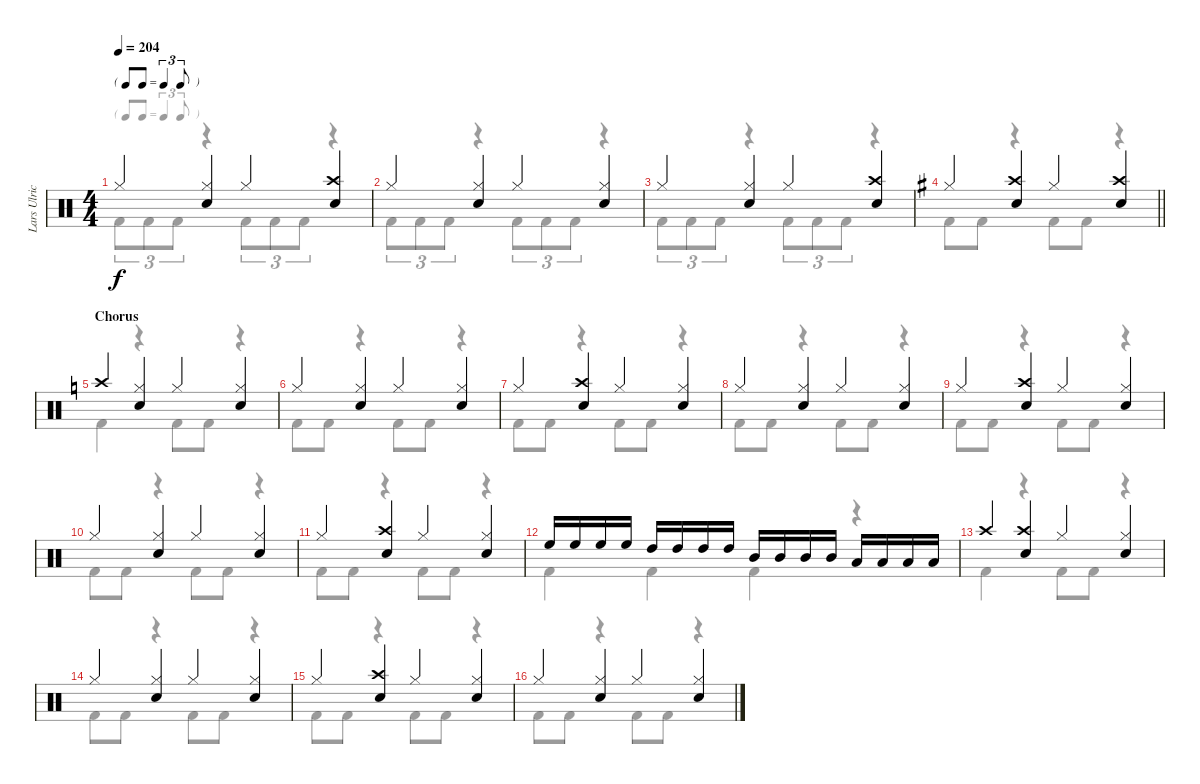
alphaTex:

\track ("Lars Ulrich" "Lars Ulric") {instrument percussion}
\staff {score}
\articulation defaults
\voice
\ts (4 4)
\tf triplet8th
\tempo 204
\clef neutral
\ks c "Hi-Hat (closed)".4{dy f}
("Hi-Hat (closed)" "Snare (hit) 2").4 "Hi-Hat (closed)".4 ("Crash high (hit)" "Snare (hit) 2").4 |
"Hi-Hat (closed)".4 ("Hi-Hat (closed)" "Snare (hit) 2").4 "Hi-Hat (closed)".4 ("Hi-Hat (closed)" "Snare (hit) 2").4 |
"Hi-Hat (closed)".4 ("Hi-Hat (closed)" "Snare (hit) 2").4 "Hi-Hat (closed)".4 ("Crash high (hit)" "Snare (hit) 2").4 |
\barLineRight lightlight
\ks eminor "Hi-Hat (closed)".4
("Crash high (hit)" "Snare (hit) 2").4 "Hi-Hat (closed)".4 ("Crash high (hit)" "Snare (hit) 2").4 |
\section ("" "Chorus")
\ks c "Crash high (hit)".4
("Hi-Hat (closed)" "Snare (hit) 2").4 "Hi-Hat (closed)".4 ("Hi-Hat (closed)" "Snare (hit) 2").4 |
"Hi-Hat (closed)".4 ("Hi-Hat (closed)" "Snare (hit) 2").4 "Hi-Hat (closed)".4 ("Hi-Hat (closed)" "Snare (hit) 2").4 |
"Hi-Hat (closed)".4 ("Crash high (hit)" "Snare (hit) 2").4 "Hi-Hat (closed)".4 ("Hi-Hat (closed)" "Snare (hit) 2").4 |
"Hi-Hat (closed)".4 ("Hi-Hat (closed)" "Snare (hit) 2").4 "Hi-Hat (closed)".4 ("Hi-Hat (closed)" "Snare (hit) 2").4 |
"Hi-Hat (closed)".4 ("Crash high (hit)" "Snare (hit) 2").4 "Hi-Hat (closed)".4 ("Hi-Hat (closed)" "Snare (hit) 2").4 |
"Hi-Hat (closed)".4 ("Hi-Hat (closed)" "Snare (hit) 2").4 "Hi-Hat (closed)".4 ("Hi-Hat (closed)" "Snare (hit) 2").4 |
"Hi-Hat (closed)".4 ("Crash high (hit)" "Snare (hit) 2").4 "Hi-Hat (closed)".4 ("Hi-Hat (closed)" "Snare (hit) 2").4 |
"High Floor Tom (hit)".16 "High Floor Tom (hit)".16 "High Floor Tom (hit)".16 "High Floor Tom (hit)".16 "High Tom (hit)".16 "High Tom (hit)".16 "High Tom (hit)".16 "High Tom (hit)".16 "Mid Tom (hit)".16 "Mid Tom (hit)".16 "Mid Tom (hit)".16 "Mid Tom (hit)".16 "Low Tom (hit)".16 "Low Tom (hit)".16 "Low Tom (hit)".16 "Low Tom (hit)".16 |
"Crash high (hit)".4 ("Crash high (hit)" "Snare (hit) 2").4 "Hi-Hat (closed)".4 ("Hi-Hat (closed)" "Snare (hit) 2").4 |
"Hi-Hat (closed)".4 ("Hi-Hat (closed)" "Snare (hit) 2").4 "Hi-Hat (closed)".4 ("Hi-Hat (closed)" "Snare (hit) 2").4 |
"Hi-Hat (closed)".4 ("Crash high (hit)" "Snare (hit) 2").4 "Hi-Hat (closed)".4 ("Hi-Hat (closed)" "Snare (hit) 2").4 |
"Hi-Hat (closed)".4 ("Hi-Hat (closed)" "Snare (hit) 2").4 "Hi-Hat (closed)".4 ("Hi-Hat (closed)" "Snare (hit) 2").4
\voice
\clef neutral
\ottava regular
\simile none
\ks c "Kick (hit) 2".8{tu (3 2) dy f} "Kick (hit) 2".8{tu (3 2)} "Kick (hit) 2".8{tu (3 2)}
r.4 "Kick (hit) 2".8{tu (3 2)} "Kick (hit) 2".8{tu (3 2)} "Kick (hit) 2".8{tu (3 2)} r.4 |
"Kick (hit) 2".8{tu (3 2)} "Kick (hit) 2".8{tu (3 2)} "Kick (hit) 2".8{tu (3 2)} r.4 "Kick (hit) 2".8{tu (3 2)} "Kick (hit) 2".8{tu (3 2)} "Kick (hit) 2".8{tu (3 2)} r.4 |
"Kick (hit) 2".8{tu (3 2)} "Kick (hit) 2".8{tu (3 2)} "Kick (hit) 2".8{tu (3 2)} r.4 "Kick (hit) 2".8{tu (3 2)} "Kick (hit) 2".8{tu (3 2)} "Kick (hit) 2".8{tu (3 2)} r.4 |
\barLineRight lightlight
\ks eminor "Kick (hit) 2".8 "Kick (hit) 2".8
r.4 "Kick (hit) 2".8 "Kick (hit) 2".8 r.4 |
\ks c "Kick (hit) 2".4
r.4 "Kick (hit) 2".8 "Kick (hit) 2".8 r.4 |
"Kick (hit) 2".8 "Kick (hit) 2".8 r.4 "Kick (hit) 2".8 "Kick (hit) 2".8 r.4 |
"Kick (hit) 2".8 "Kick (hit) 2".8 r.4 "Kick (hit) 2".8 "Kick (hit) 2".8 r.4 |
"Kick (hit) 2".8 "Kick (hit) 2".8 r.4 "Kick (hit) 2".8 "Kick (hit) 2".8 r.4 |
"Kick (hit) 2".8 "Kick (hit) 2".8 r.4 "Kick (hit) 2".8 "Kick (hit) 2".8 r.4 |
"Kick (hit) 2".8 "Kick (hit) 2".8 r.4 "Kick (hit) 2".8 "Kick (hit) 2".8 r.4 |
"Kick (hit) 2".8 "Kick (hit) 2".8 r.4 "Kick (hit) 2".8 "Kick (hit) 2".8 r.4 |
"Kick (hit) 2".4 "Kick (hit) 2".4 "Kick (hit) 2".4 r.4 |
"Kick (hit) 2".4 r.4 "Kick (hit) 2".8 "Kick (hit) 2".8 r.4 |
"Kick (hit) 2".8 "Kick (hit) 2".8 r.4 "Kick (hit) 2".8 "Kick (hit) 2".8 r.4 |
"Kick (hit) 2".8 "Kick (hit) 2".8 r.4 "Kick (hit) 2".8 "Kick (hit) 2".8 r.4 |
"Kick (hit) 2".8 "Kick (hit) 2".8 r.4 "Kick (hit) 2".8 "Kick (hit) 2".8 r.4
